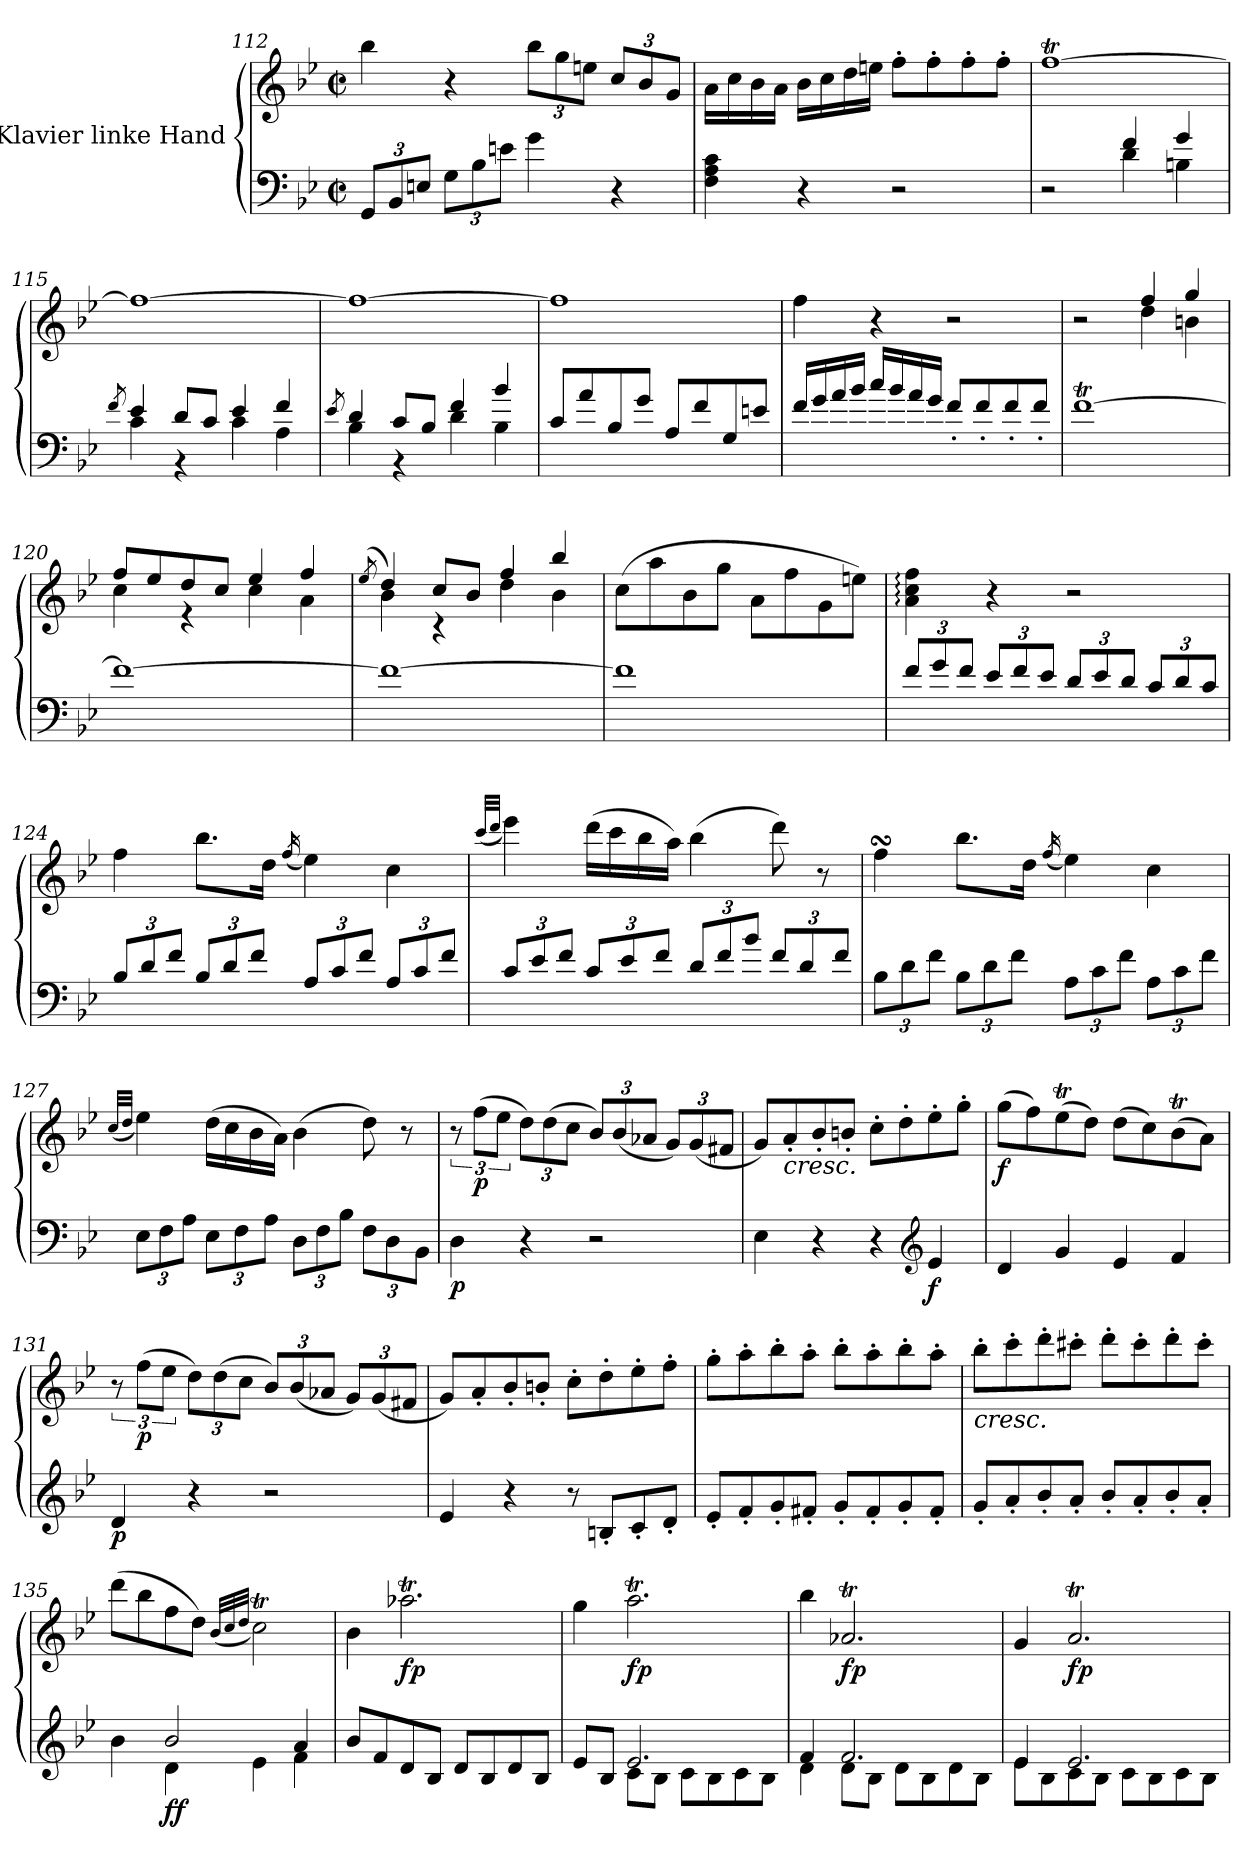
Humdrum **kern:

**kern	**kern	**dynam
*part1	*part1	*part1
*staff2	*staff1	*staff1/2
*I"Klavier linke Hand	*	*
*clefF4	*clefG2	*
*k[b-e-]	*k[b-e-]	*
*M2/2	*M2/2	*
*met(c|)	*met(c|)	*
*Xbrackettup	*	*
=112	=112	=112
12GG/L	4bb-\	.
12BB-/	.	.
12En/J	.	.
12G\L	4r	.
12B-\	.	.
12en\J	.	.
*	*Xbrackettup	*
4g\	12bb-\L	.
.	12gg\	.
.	12een\J	.
4r	12cc/L	.
.	12b-/	.
.	12g/J	.
=113	=113	=113
4F\ 4A\ 4c\	16a\LL	.
.	16cc\	.
.	16b-\	.
.	16a\JJ	.
4r	16b-\LL	.
.	16cc\	.
.	16dd\	.
.	16een\JJ	.
2r	8ff'\L	.
.	8ff'\	.
.	8ff'\	.
.	8ff'\J	.
=114	=114	=114
*^	*	*
2r	2ryy	[1ffT	.
4f/	4d\	.	.
4g/	4Bn\	.	.
=115	=115	=115	=115
8qf/	.	.	.
4e-/	4c\	1ff_	.
8d/L	4r	.	.
8c/J	.	.	.
4e-/	4c\	.	.
4f/	4A\	.	.
=116	=116	=116	=116
8qe-/	.	.	.
4d/	4B-\	1ff_	.
8c/L	4r	.	.
8B-/J	.	.	.
4f/	4d\	.	.
4b-/	4B-\	.	.
*v	*v	*	*
=117	=117	=117
8c/L	1ff]	.
8a/	.	.
8B-/	.	.
8g/J	.	.
8A/L	.	.
8f/	.	.
8G/	.	.
8en/J	.	.
=118	=118	=118
16f/LL	4ff\	.
16g/	.	.
16a/	.	.
16b-/JJ	.	.
16cc/LL	4r	.
16b-/	.	.
16a/	.	.
16g/JJ	.	.
8f'/L	2r	.
8f'/	.	.
8f'/	.	.
8f'/J	.	.
=119	=119	=119
*	*^	*
[1fT	2r	2ryy	.
.	4ff/	4dd\	.
.	4gg/	4bn\	.
=120	=120	=120	=120
1f_	8ff/L	4cc\	.
.	8ee-/	.	.
.	8dd/	4r	.
.	8cc/J	.	.
.	4ee-/	4cc\	.
.	4ff/	4a\	.
=121	=121	=121	=121
.	(>8qee-/	.	.
1f_	4dd/)	4b-\	.
.	8cc/L	4r	.
.	8b-/J	.	.
.	4ff/	4dd\	.
.	4bb-/	4b-\	.
*	*v	*v	*
=122	=122	=122
1f]	(>8cc\L	.
.	8aa\	.
.	8b-\	.
.	8gg\J	.
.	8a\L	.
.	8ff\	.
.	8g\	.
.	8een\J)	.
=123	=123	=123
12f/L	4a\: 4cc\: 4ff\:	.
12g/	.	.
12f/J	.	.
12e-/L	4r	.
12f/	.	.
12e-/J	.	.
12d/L	2r	.
12e-/	.	.
12d/J	.	.
12c/L	.	.
12d/	.	.
12c/J	.	.
=124	=124	=124
12B-/L	4ff\	.
12d/	.	.
12f/J	.	.
12B-/L	8.bb-\L	.
12d/	.	.
12f/J	.	.
.	16dd\Jk	.
.	(<16qff/	.
12A/L	4ee-\)	.
12c/	.	.
12f/J	.	.
12A/L	4cc\	.
12c/	.	.
12f/J	.	.
=125	=125	=125
.	(<32qccc/LLL	.
.	32qddd/JJJ	.
12c/L	4eee-\)	.
12e-/	.	.
12f/J	.	.
12c/L	(>16ddd\LL	.
.	16ccc\	.
12e-/	.	.
.	16bb-\	.
12f/J	.	.
.	16aa\JJ)	.
12d/L	(>4bb-\	.
12f/	.	.
12b-/J	.	.
12f/L	8ddd\)	.
12d/	.	.
.	8r	.
12f/J	.	.
=126	=126	=126
12B-\L	4ffsSSS\	.
12d\	.	.
12f\J	.	.
12B-\L	8.bb-\L	.
12d\	.	.
12f\J	.	.
.	16dd\Jk	.
.	(<16qff/	.
12A\L	4ee-\)	.
12c\	.	.
12f\J	.	.
12A\L	4cc\	.
12c\	.	.
12f\J	.	.
=127	=127	=127
.	(<32qcc/LLL	.
.	32qdd/JJJ	.
12E-\L	4ee-\)	.
12F\	.	.
12A\J	.	.
12E-\L	(>16dd\LL	.
.	16cc\	.
12F\	.	.
.	16b-\	.
12A\J	.	.
.	16a\JJ)	.
12D\L	(>4b-\	.
12F\	.	.
12B-\J	.	.
12F\L	8dd\)	.
12D\	.	.
.	8r	.
12BB-\J	.	.
=128	=128	=128
*	*brackettup	*
!	!	!LO:DY:b=2
4D\	12r	p
!	!	!LO:DY:b
.	(>12ff\L	p
.	12ee-\J	.
*	*Xbrackettup	*
4r	12dd\L)	.
.	(>12dd\	.
.	12cc\J	.
2r	12b-/L)	.
.	(<12b-/	.
.	12a-X/J	.
.	12g/L)	.
.	(<12g/	.
.	12f#X/J	.
=129	=129	=129
4E-\	8g/L)	.
!	!LO:TX:b:i:t=cresc.	!
.	8a'/	.
4r	8b-'/	.
.	8bn'/J	.
4r	8cc'\L	.
.	8dd'\	.
*clefG2	*	*
!	!	!LO:DY:b=2
4e-/	8ee-'\	f
.	8gg'\J	.
=130	=130	=130
!	!	!LO:DY:b
4d/	(>8gg\L	f
.	8ff\)	.
4g/	(>8ee-T\	.
.	8dd\J)	.
4e-/	(>8dd\L	.
.	8cc\)	.
4f/	(>8b-T\	.
.	8a\J)	.
=131	=131	=131
*	*brackettup	*
!	!	!LO:DY:b=2
4d/	12r	p
!	!	!LO:DY:b
.	(>12ff\L	p
.	12ee-\J	.
*	*Xbrackettup	*
4r	12dd\L)	.
.	(>12dd\	.
.	12cc\J	.
2r	12b-/L)	.
.	(<12b-/	.
.	12a-X/J	.
.	12g/L)	.
.	(<12g/	.
.	12f#X/J	.
=132	=132	=132
4e-/	8g/L)	.
.	8a'/	.
4r	8b-'/	.
.	8bn'/J	.
8r	8cc'\L	.
8Bn'/L	8dd'\	.
8c'/	8ee-'\	.
8d'/J	8ff'\J	.
=133	=133	=133
8e-'/L	8gg'\L	.
8f'/	8aa'\	.
8g'/	8bb-'\	.
8f#X'/J	8aa'\J	.
8g'/L	8bb-'\L	.
8f#'/	8aa'\	.
8g'/	8bb-'\	.
8f#'/J	8aa'\J	.
=134	=134	=134
!	!LO:TX:b:i:t=cresc.	!
8g'/L	8bb-'\L	.
8a'/	8ccc'\	.
8b-'/	8ddd'\	.
8a'/J	8ccc#X'\J	.
8b-'/L	8ddd'\L	.
8a'/	8ccc#'\	.
8b-'/	8ddd'\	.
8a'/J	8ccc#'\J	.
=135	=135	=135
*^	*	*
4ryy	4b-\	(>8ddd\L	.
.	.	8bb-\	.
!	!	!	!LO:DY:b=2
!	!	!	!LO:DY:n=1:b
2b-/	4d\	8ff\	f f
.	.	8dd\J)	.
.	.	(<32qb-/LLL	.
.	.	32qcc/	.
.	.	32qdd/JJJ	.
.	4e-\	2ccT\)	.
4a/	4f\	.	.
*v	*v	*	*
=136	=136	=136
8b-/L	4b-\	.
8f/	.	.
!	!	!LO:DY:b
8d/	2.aa-XT\	fp
8B-/J	.	.
8d/L	.	.
8B-/	.	.
8d/	.	.
8B-/J	.	.
=137	=137	=137
*^	*	*
4ryy	8e-/L	4gg\	.
.	8B-/J	.	.
!	!	!	!LO:DY:b
2.e-/	8c\L	2.aat\	fp
.	8B-\J	.	.
.	8c\L	.	.
.	8B-\	.	.
.	8c\	.	.
.	8B-\J	.	.
=138	=138	=138	=138
4f/	4d\	4bb-\	.
!	!	!	!LO:DY:b
2.f/	8d\L	2.a-XT/	fp
.	8B-\J	.	.
.	8d\L	.	.
.	8B-\	.	.
.	8d\	.	.
.	8B-\J	.	.
=139	=139	=139	=139
4e-/	8e-\L	4g/	.
.	8B-\	.	.
!	!	!	!LO:DY:b
2.e-/	8c\	2.at/	fp
.	8B-\J	.	.
.	8c\L	.	.
.	8B-\	.	.
.	8c\	.	.
.	8B-\J	.	.
*v	*v	*	*
=	=	=
*-	*-	*-
